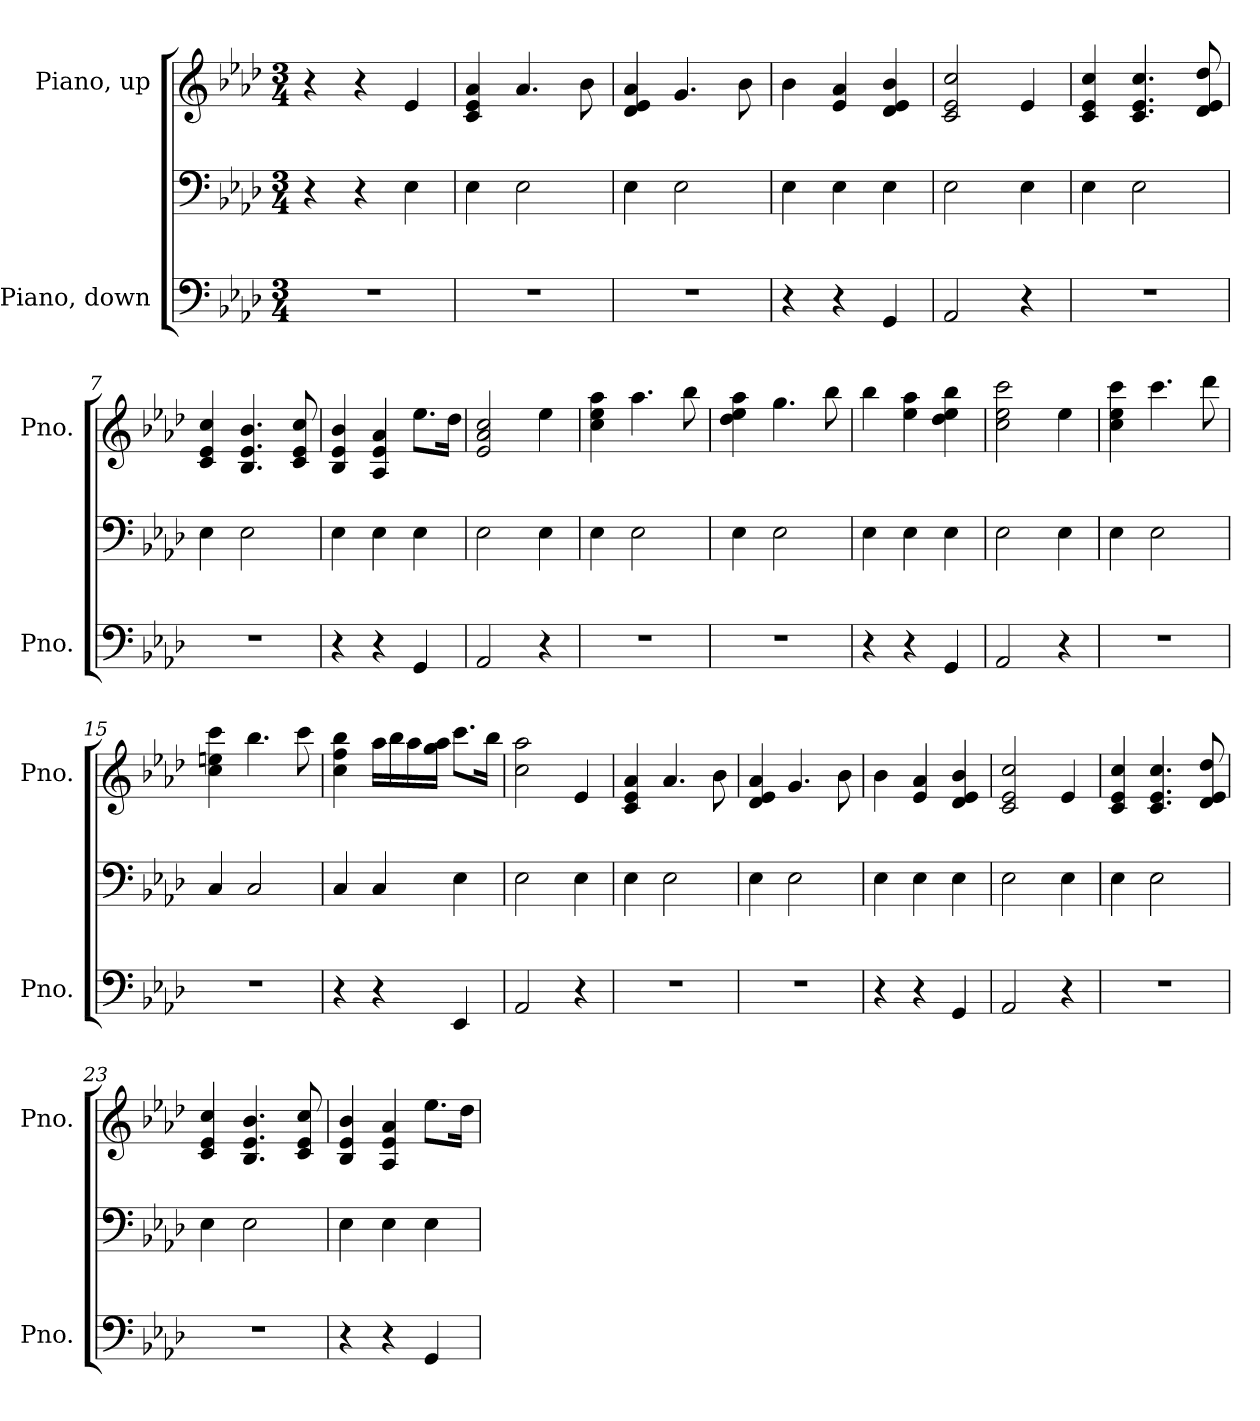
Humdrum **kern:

**kern	**kern	**kern
*part2	*part2	*part1
*staff3	*staff2	*staff1
*I"Piano, down	*	*I"Piano, up
*I'Pno.	*	*I'Pno.
*clefF4	*clefF4	*clefG2
*k[b-e-a-d-]	*k[b-e-a-d-]	*k[b-e-a-d-]
*M3/4	*M3/4	*M3/4
*MM40	*MM40	*MM40
=1	=1	=1
2.r	4r	4r
.	4r	4r
.	4E-\	4e-/
=2	=2	=2
2.r	4E-\	4c/ 4e-/ 4a-/
.	2E-\	4.a-/
.	.	8b-\
=3	=3	=3
2.r	4E-\	4d-/ 4e-/ 4a-/
.	2E-\	4.g/
.	.	8b-\
=4	=4	=4
4r	4E-\	4b-\
4r	4E-\	4e-/ 4a-/
4GG/	4E-\	4d-/ 4e-/ 4b-/
=5	=5	=5
2AA-/	2E-\	2c/ 2e-/ 2cc/
4r	4E-\	4e-/
=6	=6	=6
2.r	4E-\	4c/ 4e-/ 4cc/
.	2E-\	4.c/ 4.e-/ 4.cc/
.	.	8d-/ 8e-/ 8dd-/
=7	=7	=7
2.r	4E-\	4c/ 4e-/ 4cc/
.	2E-\	4.B-/ 4.e-/ 4.b-/
.	.	8c/ 8e-/ 8cc/
!!LO:LB:g=z
=8	=8	=8
4r	4E-\	4B-/ 4e-/ 4b-/
4r	4E-\	4A-/ 4e-/ 4a-/
4GG/	4E-\	8.ee-\L
.	.	16dd-\Jk
=9	=9	=9
2AA-/	2E-\	2e-/ 2a-/ 2cc/
4r	4E-\	4ee-\
=10	=10	=10
2.r	4E-\	4cc\ 4ee-\ 4aa-\
.	2E-\	4.aa-\
.	.	8bb-\
=11	=11	=11
2.r	4E-\	4dd-\ 4ee-\ 4aa-\
.	2E-\	4.gg\
.	.	8bb-\
=12	=12	=12
4r	4E-\	4bb-\
4r	4E-\	4ee-\ 4aa-\
4GG/	4E-\	4dd-\ 4ee-\ 4bb-\
=13	=13	=13
2AA-/	2E-\	2cc\ 2ee-\ 2ccc\
4r	4E-\	4ee-\
=14	=14	=14
2.r	4E-\	4cc\ 4ee-\ 4ccc\
.	2E-\	4.ccc\
.	.	8ddd-\
=15	=15	=15
2.r	4C/	4cc\ 4een\ 4ccc\
.	2C/	4.bb-\
.	.	8ccc\
!!LO:LB:g=z
=16	=16	=16
4r	4C/	4cc\ 4ff\ 4bb-\
4r	4C/	16aa-\LL
.	.	16bb-\
.	.	16aa-\
.	.	16gg\ 16aa-\JJ
4EE-/	4E-\	8.ccc\L
.	.	16bb-\Jk
=17	=17	=17
2AA-/	2E-\	2cc\ 2aa-\
4r	4E-\	4e-/
=18	=18	=18
2.r	4E-\	4c/ 4e-/ 4a-/
.	2E-\	4.a-/
.	.	8b-\
=19	=19	=19
2.r	4E-\	4d-/ 4e-/ 4a-/
.	2E-\	4.g/
.	.	8b-\
=20	=20	=20
4r	4E-\	4b-\
4r	4E-\	4e-/ 4a-/
4GG/	4E-\	4d-/ 4e-/ 4b-/
=21	=21	=21
2AA-/	2E-\	2c/ 2e-/ 2cc/
4r	4E-\	4e-/
=22	=22	=22
2.r	4E-\	4c/ 4e-/ 4cc/
.	2E-\	4.c/ 4.e-/ 4.cc/
.	.	8d-/ 8e-/ 8dd-/
!!LO:LB:g=z
=23	=23	=23
2.r	4E-\	4c/ 4e-/ 4cc/
.	2E-\	4.B-/ 4.e-/ 4.b-/
.	.	8c/ 8e-/ 8cc/
=24	=24	=24
4r	4E-\	4B-/ 4e-/ 4b-/
4r	4E-\	4A-/ 4e-/ 4a-/
4GG/	4E-\	8.ee-\L
.	.	16dd-\Jk
=	=	=
*-	*-	*-
